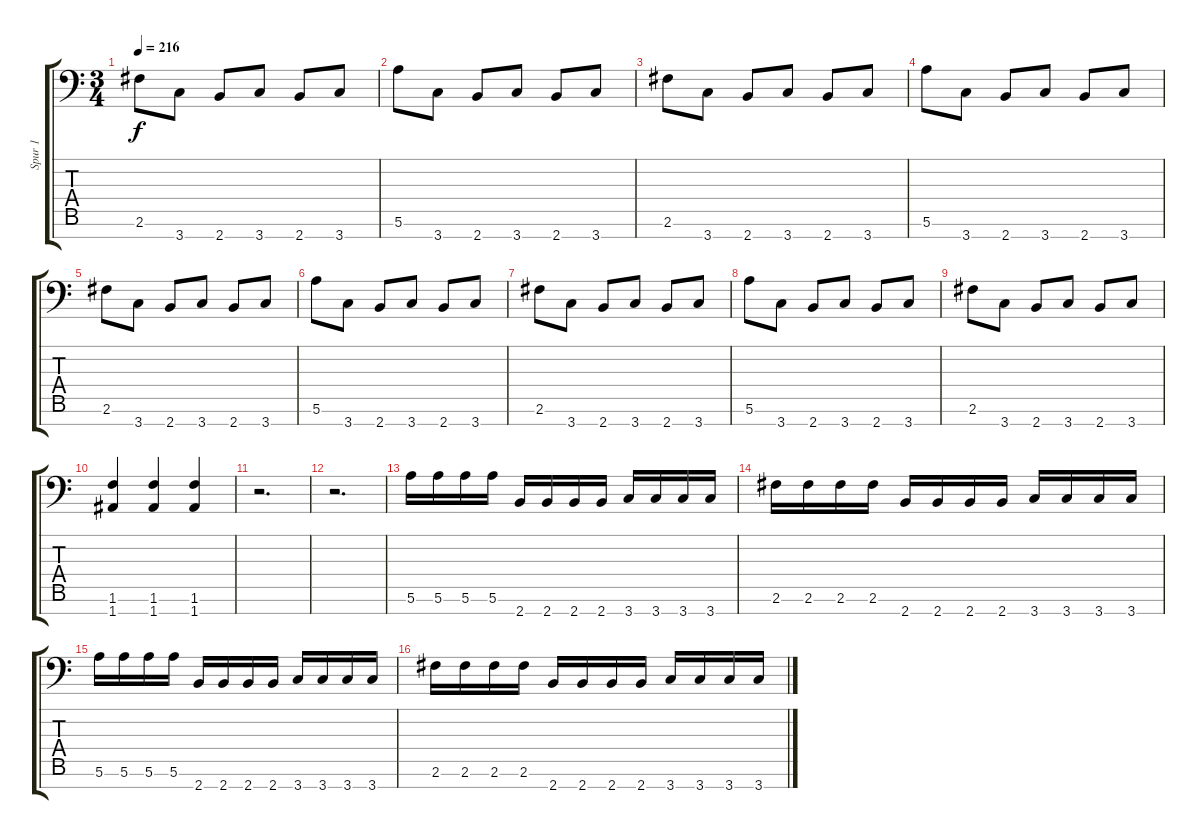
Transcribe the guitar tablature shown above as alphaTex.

\track ("Spur 1" "Spur 1") {instrument distortionguitar}
\staff {score tabs}
\tuning (E4 B3 G3 D3 A2 E2 A1) {hide}
\ts (3 4)
\tempo 216
\clef f4
\ks c
2.6.8{dy f} 3.7.8 2.7.8 3.7.8 2.7.8 3.7.8 |
5.6.8 3.7.8 2.7.8 3.7.8 2.7.8 3.7.8 |
2.6.8 3.7.8 2.7.8 3.7.8 2.7.8 3.7.8 |
5.6.8 3.7.8 2.7.8 3.7.8 2.7.8 3.7.8 |
2.6.8 3.7.8 2.7.8 3.7.8 2.7.8 3.7.8 |
5.6.8 3.7.8 2.7.8 3.7.8 2.7.8 3.7.8 |
2.6.8 3.7.8 2.7.8 3.7.8 2.7.8 3.7.8 |
5.6.8 3.7.8 2.7.8 3.7.8 2.7.8 3.7.8 |
2.6.8 3.7.8 2.7.8 3.7.8 2.7.8 3.7.8 |
(1.6 1.7).4 (1.6 1.7).4 (1.6 1.7).4 |
r.2{d} |
r.2{d} |
5.6.16 5.6.16 5.6.16 5.6.16 2.7.16 2.7.16 2.7.16 2.7.16 3.7.16 3.7.16 3.7.16 3.7.16 |
2.6.16 2.6.16 2.6.16 2.6.16 2.7.16 2.7.16 2.7.16 2.7.16 3.7.16 3.7.16 3.7.16 3.7.16 |
5.6.16 5.6.16 5.6.16 5.6.16 2.7.16 2.7.16 2.7.16 2.7.16 3.7.16 3.7.16 3.7.16 3.7.16 |
2.6.16 2.6.16 2.6.16 2.6.16 2.7.16 2.7.16 2.7.16 2.7.16 3.7.16 3.7.16 3.7.16 3.7.16
